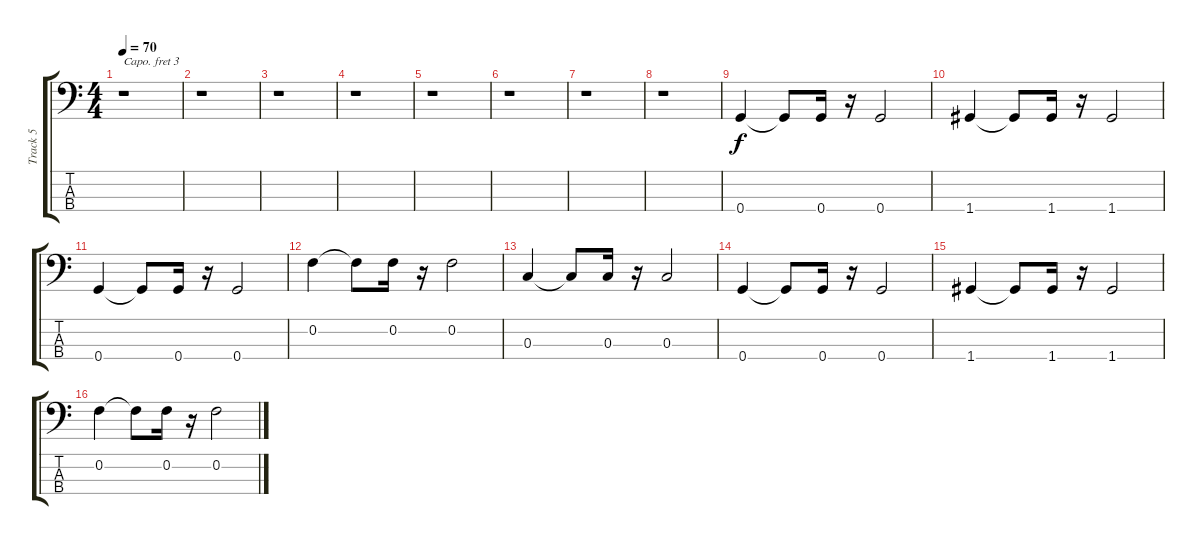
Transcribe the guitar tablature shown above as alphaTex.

\track ("Track 5" "Track 5") {instrument electricbasspick}
\staff {score tabs}
\capo 3
\tuning (G2 D2 A1 E1) {hide}
\ts (4 4)
\tempo 70
\clef f4
\ks c
r.1{dy f instrument electricbasspick} |
r.1 |
r.1 |
r.1 |
r.1 |
r.1 |
r.1 |
r.1 |
0.4.4 0.4{t}.8 0.4.16 r.16 0.4.2 |
1.4.4 1.4{t}.8 1.4.16 r.16 1.4.2 |
0.4.4 0.4{t}.8 0.4.16 r.16 0.4.2 |
0.2.4 0.2{t}.8 0.2.16 r.16 0.2.2 |
0.3.4 0.3{t}.8 0.3.16 r.16 0.3.2 |
0.4.4 0.4{t}.8 0.4.16 r.16 0.4.2 |
1.4.4 1.4{t}.8 1.4.16 r.16 1.4.2 |
0.2.4 0.2{t}.8 0.2.16 r.16 0.2.2
